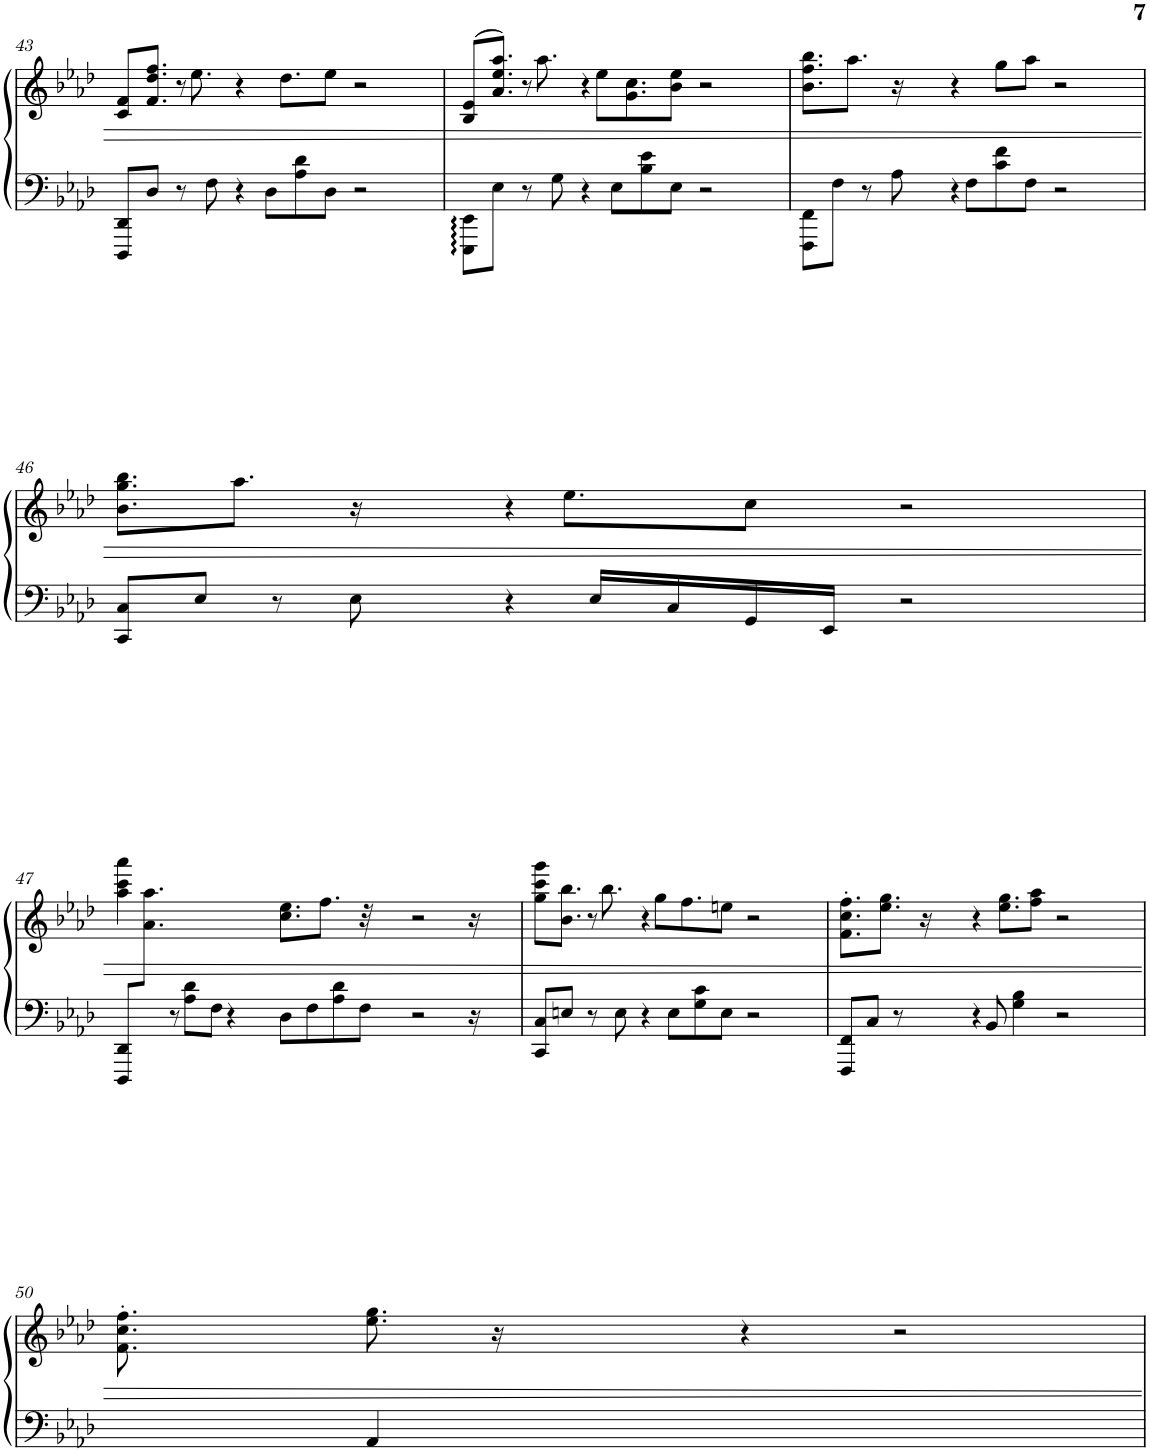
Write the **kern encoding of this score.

**kern	**kern
*part1	*part1
*staff2	*staff1
*I"Piano	*
*I'Pno	*
!!LO:PB:g=z
*clefF4	*clefG2
*k[b-e-a-d-]	*k[b-e-a-d-]
=43	=43
8DDD-/ 8DD-/L	8c/ 8f/L
8D-/J	8.f/ 8.dd-/ 8.ff/J
8r	.
.	8r
8F\	.
.	8.ee-\
4r	.
.	4r
8D-\L	.
8A-\ 8d-\	8.dd-\L
8D-\J	.
.	8ee-\J
2r	.
.	2r
4..ryy	.
.	4..ryy
16ryy	.
=44	=44
8EEE-\ 8EE-\L	(>8B-/ 8e-/L
8E-\J	8.a-/ 8.ee-/ 8.aa-/J)
8r	.
.	8r
8G\	.
.	8.aa-\
4r	.
.	4r
8E-\L	.
8B-\ 8e-\	8ee-\L
8E-\J	8.g\ 8.cc\
2r	.
.	8b-\ 8ee-\J
.	2r
4..ryy	.
.	4..ryy
8.ryy	.
=45	=45
8FFF\ 8FF\L	8.b-\ 8.ff\ 8.bb-\L
8F\J	.
.	8.aa-\J
8r	.
8A-\	16r
.	4r
4r	.
.	8gg\L
8F\L	.
.	8aa-\J
8c\ 8f\	.
.	2r
8F\J	.
2r	.
.	4..ryy
4..ryy	.
.	8.ryy
!!LO:LB:g=z
=46	=46
8CC/ 8C/L	8.b-\ 8.gg\ 8.bb-\L
8E-/J	.
.	8.aa-\J
8r	.
8E-\	16r
.	4r
4r	.
.	8.ee-\L
16E-/LL	.
16C/	.
16GG/	8cc\J
16EE-/JJ	.
2r	2r
4...ryy	4..ryy
.	32ryy
!!LO:LB:g=z
=47	=47
*	*^
8DDD-/ 8DD-/L	4aa-\ 4ccc\ 4aaa-\	16ryy
.	.	8.a-\ 8.aa-\J
8r	.	.
8A-\ 8d-\L	32ryy	2ryy
.	8.cc\ 8.ee-\L	.
8F\J	.	.
.	8.ff\J	.
4r	.	.
.	32r	.
.	2r	.
8D-\L	.	16ryy
.	.	1ryy
8F\	.	.
8A-\ 8d-\	.	.
8F\J	.	.
.	4ryy	.
2r	.	.
.	8ryy	.
.	32ryy	.
.	16r	.
.	2ryy	.
4ryy	.	.
.	.	4ryy
8ryy	.	.
.	.	8ryy
32ryy	.	.
16r	16ryy	.
.	.	32ryy
*	*v	*v
=48	=48
8CC/ 8C/L	8gg\ 8ccc\ 8ggg\L
16ryy	16ryy
8En/J	8.b-\ 8.bb-\J
8r	.
.	8r
8E\	.
.	8.bb-\
4r	.
.	4r
8E\L	.
8G\ 8c\	8gg\L
8E\J	8.ff\
2r	.
.	8een\J
.	2r
4..ryy	.
.	4..ryy
8.ryy	.
=49	=49
8FFF/ 8FF/L	8.f\' 8.cc\' 8.ff\'L
8C/J	.
.	8.ee-\ 8.gg\J
8r	.
4r	16r
.	4r
8BB-/	.
.	8.ee-\ 8.gg\L
4G\ 4B-\	.
.	8ff\ 8aa-\J
2r	2r
4.ryy	4..ryy
16ryy	.
!!LO:LB:g=z
=50	=50
16.ryy	8.f\' 8.cc\' 8.ff\'
4AA-/	.
.	8.ee-\ 8.gg\
2ryy	.
.	16r
.	4r
.	2ryy
8ryy	.
32ryy	.
2ryy	.
.	2r
4ryy	.
.	8..ryy
8ryy	.
32ryy	.
=	=
*-	*-
